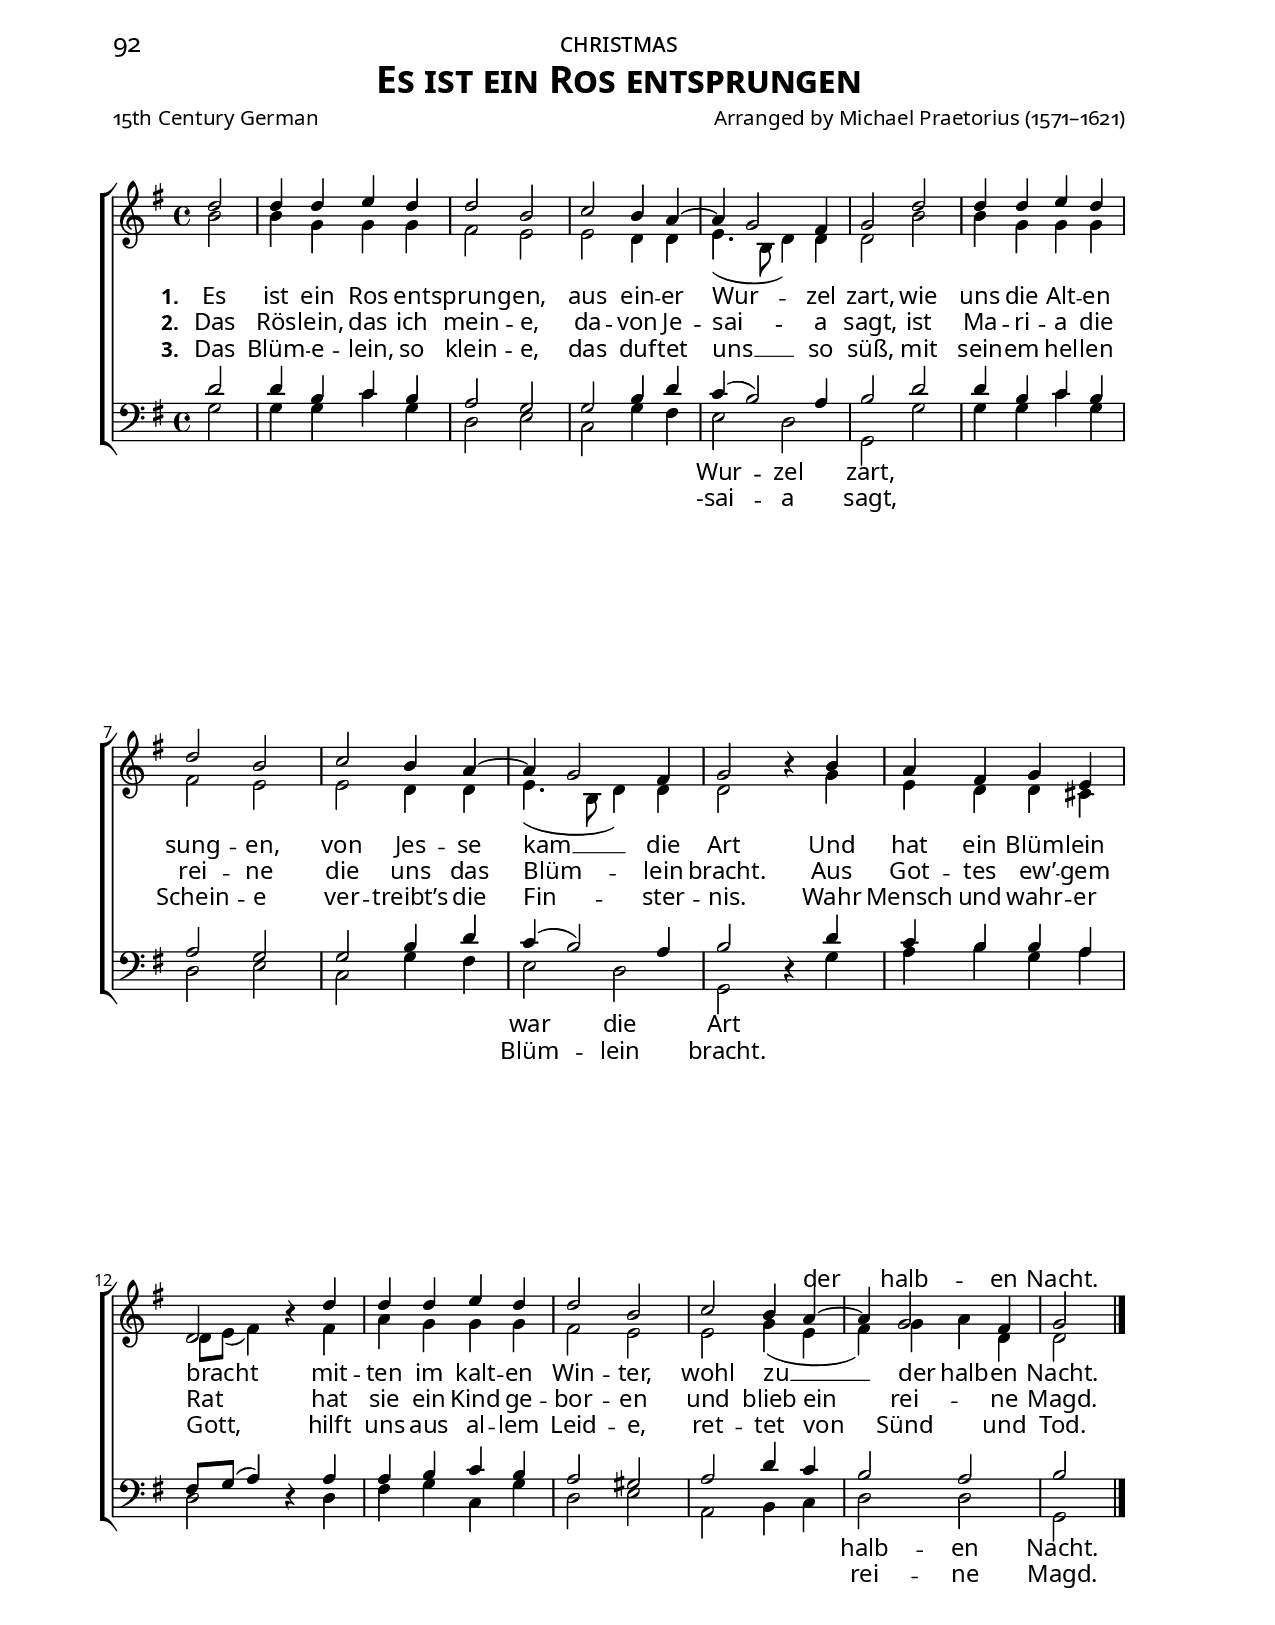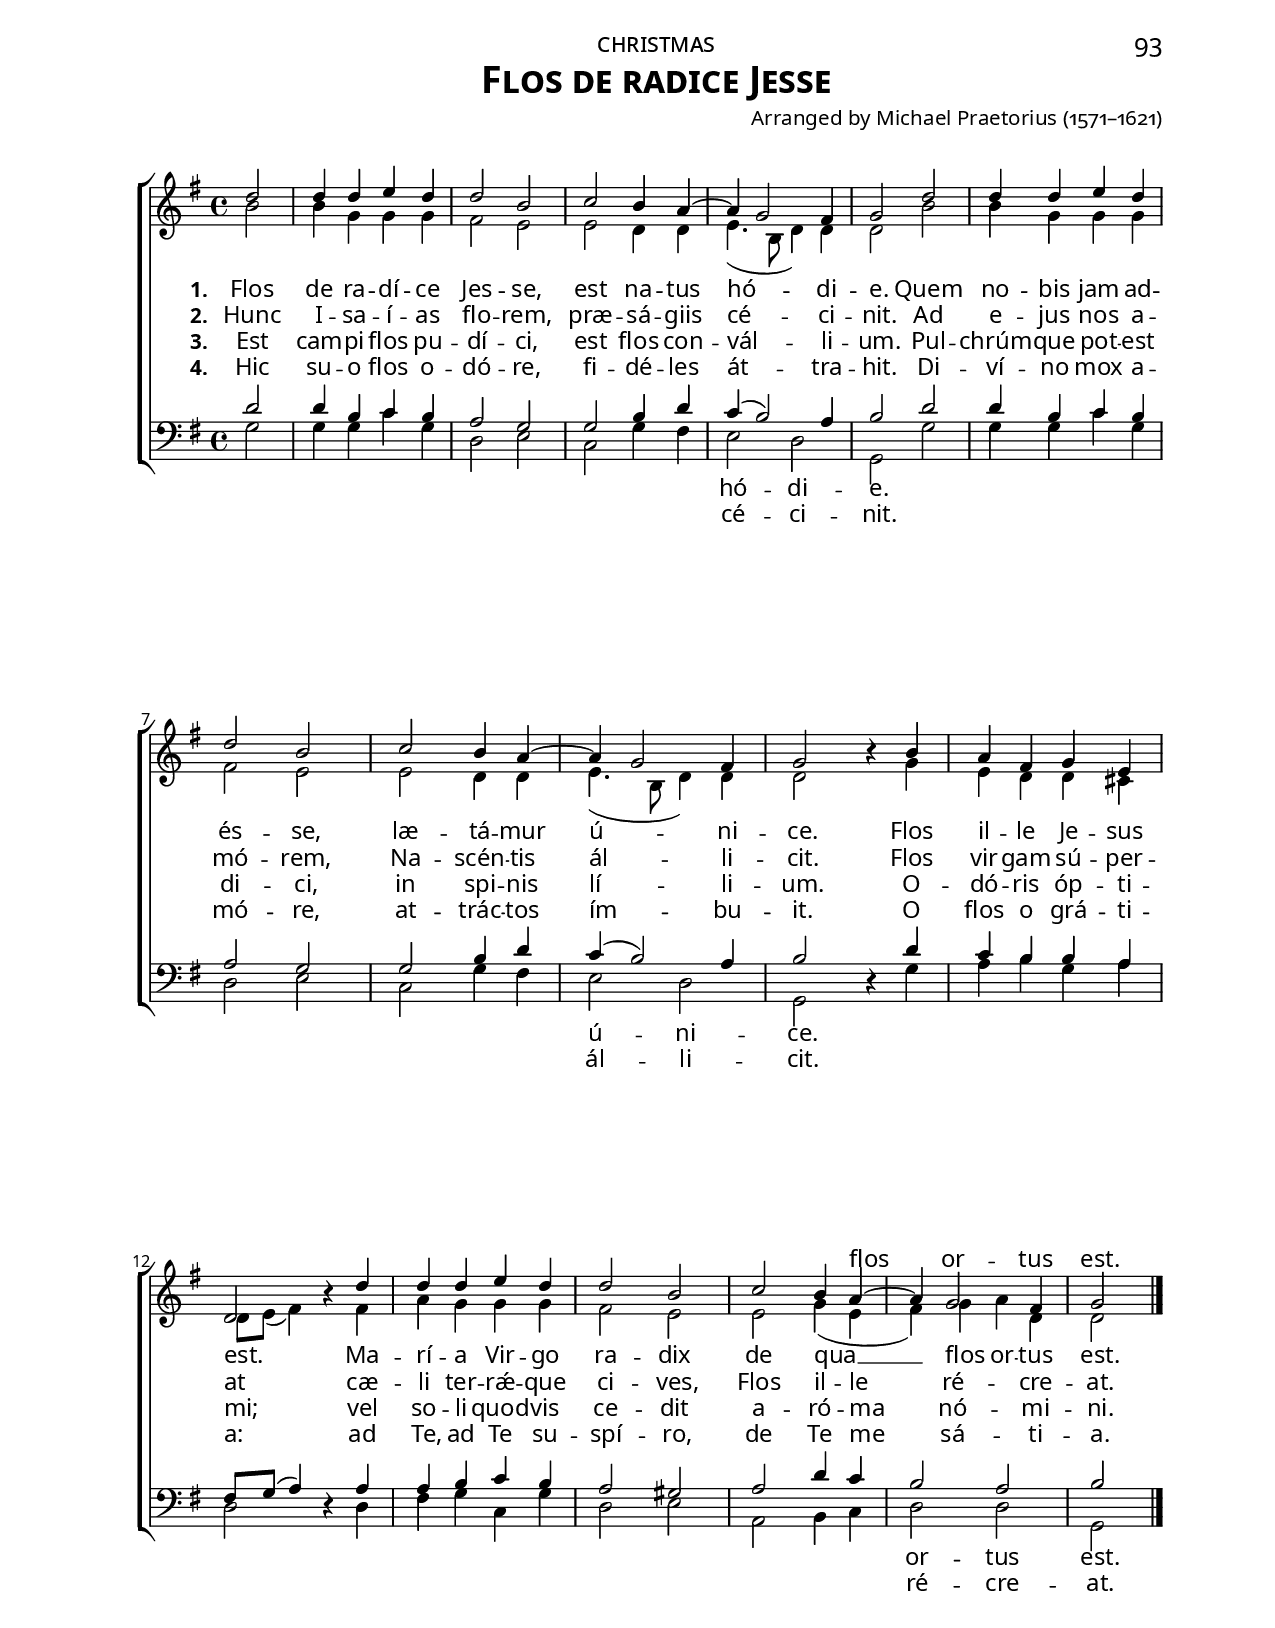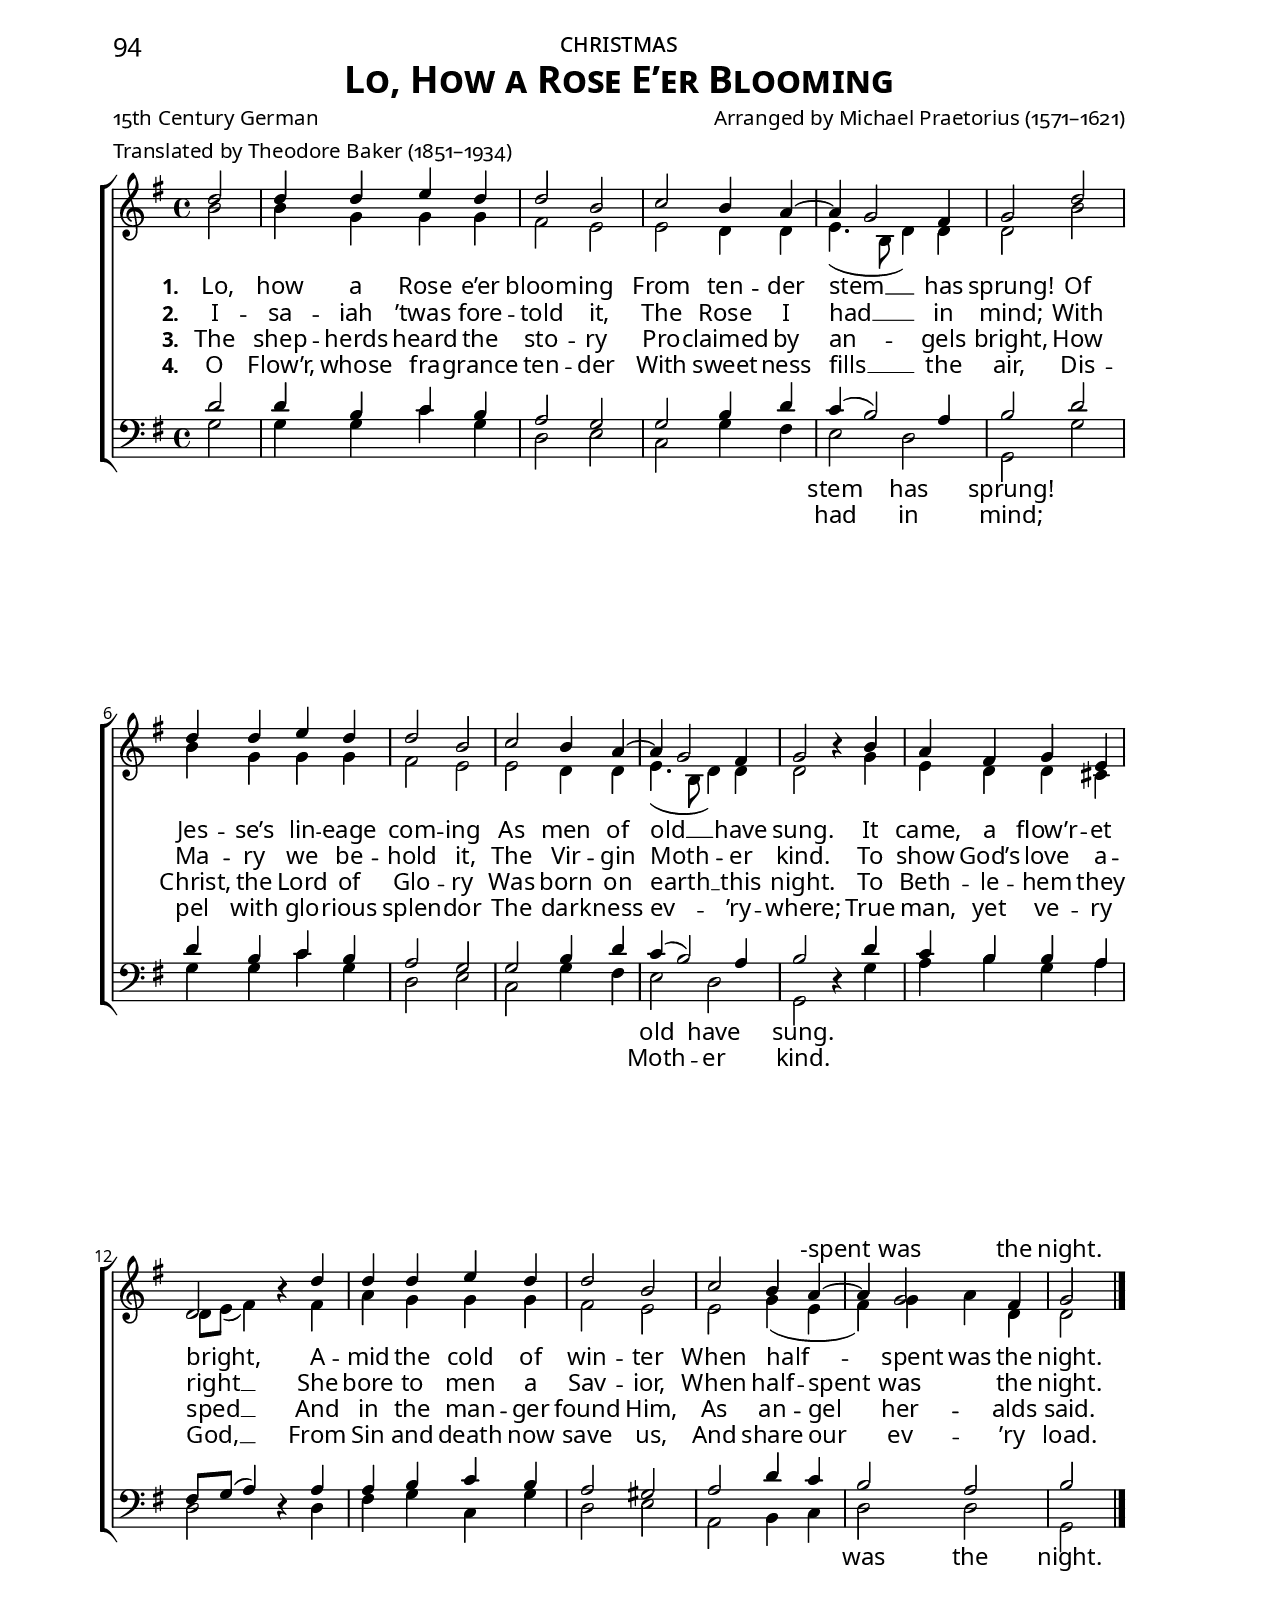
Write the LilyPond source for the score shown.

\version "2.24.0"
\include "util.ly"
\header {
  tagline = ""%\markup { "from" \concat{\italic "HymnsAndCarolsOfChristmas.com"}}
}
\paper {
  print-all-headers = ##t
  paper-height = 11\in
  paper-width = 8.5\in
  indent = 0\in
  %system-system-spacing = #'((basic-distance . 10) (padding . 0))
  system-system-spacing =
    #'((basic-distance . 0)
       (minimum-distance . 0)
       (padding . -12)
       (stretchability . 100))
  %markup-system-spacing =
  %  #'((basic-distance . 0)
  %     (minimum-distance . 0)
  %     (padding . -5)
  %     (stretchability . 100))
  score-markup-spacing =
    #'((basic-distance . 0)
       (minimum-distance . 0)
       (padding . -2)
       (stretchability . 100))
%{IF_LESSER
  markup-system-spacing.stretchability = 50
  top-markup-spacing.stretchability = 30
  last-bottom-spacing.stretchability = 60
%}%END_IF_LESSER
  ragged-last-bottom = ##f
  ragged-bottom = ##f
  two-sided = ##t
  inner-margin = 1\in
  outer-margin = 0.75\in
  top-margin = 0.26\in
  bottom-margin = 0.25\in
  first-page-number = #092
  print-first-page-number = ##t
  headerLine = \markup{\override #'(font-name . "Garamond Premier Pro") \smallCapsOldStyle"christmas"}
  oddHeaderMarkup = \markup\fill-line{
     \override #'(font-name . "Garamond Premier Pro")\abs-fontsize #12.5
     \combine 
        \fill-line{"" \if \should-print-page-number
        \oldStylePageNum""
        }
        \fill-line{\headerLine}
  }
  evenHeaderMarkup = \markup {
     \override #'(font-name . "Garamond Premier Pro")\abs-fontsize #12.5
     \combine
        \if \should-print-page-number
        \oldStylePageNum""
        \fill-line{\headerLine}
  }
}
#(set-global-staff-size 18) \paper{ #(define fonts (make-pango-font-tree "Garamond Premier Pro" "Garamond Premier Pro" "Garamond Premier Pro" (/ 18 20))) }
global = {
  \key g \major
  \time 4/4
  \override DynamicLineSpanner.staff-padding = #0.0
  \override DynamicLineSpanner.Y-extent = #'(-1 . 1)
  \autoBeamOff
}

sopMusic = \relative c'' {
  \partial 2
  \repeat unfold 2 {
    d2 |
    d4 d e d |
    d2 b |
    c b4 a~ |
    a g2 fis4 |
    g2
  }
  b4\rest b4 |
  a fis g e |
  d2 b'4\rest d4 |
  d d e d |
  d2 b |
  c b4\! a~ |
  a g2 fis4 |
  g2 \bar "|."
}
sopWords = \lyricmode {
  \repeat unfold 41 { \skip 1 }
  der halb -- en Nacht.
}

altoMusic = \relative c'' {
  \repeat unfold 2 {
    b2 |
    b4 g g g |
    fis2 e |
    e d4 d |
    e4.( b8 d4) d4 |
    d2
  }
  s4 g |
  e d d cis |
  d8[ e]( fis4) s fis |
  a g g g |
  fis2 e |
  e g4( e |
  fis4) g a d, |
  d2 \bar "|."
}
altoWords = \lyricmode {
  \dropLyricsV
  \set stanza = "1. "
  Es ist ein Ros ent -- sprung -- en,
  aus ein -- er Wur -- zel zart,
  wie uns die Alt -- en sung -- en,
  von Jes -- se kam __ die Art
  \set associatedVoice = "tenors"
  Und hat ein Blüm -- lein bracht
  \unset associatedVoice
  mit -- ten im kalt -- en Win -- ter,
  wohl zu __ der halb -- en Nacht.
}
altoWordsII = \lyricmode {
  \dropLyricsV
  \set stanza = "2. "
  Das Rös -- lein, das ich mein -- e,
  da -- von Je -- sai -- a sagt,
  ist Ma -- ri -- a die rei -- ne
  die uns das Blüm -- lein bracht.
  \set associatedVoice = "tenors"
  Aus Got -- tes ew’ -- gem Rat
  \set associatedVoice = "sopranos"
  hat sie ein Kind ge -- bor -- en
  und blieb ein rei -- ne Magd.
}
altoWordsIII = \lyricmode {
  \dropLyricsV
  \set stanza = "3. "
  Das Blüm -- e -- lein, so klein -- e,
  das duf -- tet uns __ so süß,
  mit sein -- em hel -- len Schein -- e
  ver -- treibt’s die Fin -- ster -- nis.
  \set associatedVoice = "tenors"
  Wahr Mensch und wahr -- er Gott,
  \set associatedVoice = "sopranos"
  hilft uns aus al -- lem Leid -- e,
  ret -- tet von Sünd und Tod.
}
altoWordsIV = \lyricmode {
}
altoWordsV = \lyricmode {
}
altoWordsVI = \lyricmode {
}
tenorMusic = \relative c' {
  \repeat unfold 2 {
    d2 |
    d4 b c b |
    a2 g |
    g b4 d |
    c( b2) a4 |
    b2
  }
  s4 d |
  c b b a |
  fis8[ g]( a4) s4 a4 |

  a b c b |
  a2 gis |
  a d4 c |
  b2 a |
  b \bar "|."
}
tenorWords = \lyricmode {

}

bassMusic = \relative c {
  \repeat unfold 2 {
    g'2 |
    g4 g c g |
    d2 e |
    c g'4 fis |
    e2 d |
    g,
  }
  d'4\rest g |
  a b g a |
  d,2 d4\rest d |
  fis g c, g' |
  d2 e |
  a, b4 c |
  d2 d |
  g, \bar "|."
}
bassWords = \lyricmode {
  \repeat unfold 10 { \skip 1 }
  Wur -- zel zart,
  \repeat unfold 10 { \skip 1 }
  war die Art
  \repeat unfold 16 { \skip 1 }
  halb -- en Nacht.
}
bassWordsII = \lyricmode {
  \repeat unfold 10 { \skip 1 }
  -sai -- a sagt,
  \repeat unfold 10 { \skip 1 }
  Blüm -- lein bracht.
  \repeat unfold 16 { \skip 1 }
  rei -- ne Magd.
}
bassWordsIII = \lyricmode {
  \repeat unfold 10 { \skip 1 }
  uns so süß,
  \repeat unfold 10 { \skip 1 }
  Fin -- ster -- nis.
  \repeat unfold 16 { \skip 1 }
  Sünd und Tod.
}

pianoRH = \relative c' {
  
}
pianoLH = \relative c' {
  
}

\score {
  <<
   \new ChoirStaff <<
%    \new Lyrics = sopranos \with { \override VerticalAxisGroup.nonstaff-relatedstaff-spacing = #'((basic-distance . 1)) }
    \new Staff = women <<
      \new Voice = "sopranos" { \voiceOne << \global \sopMusic >> }
      \new Voice = "altos" { \voiceTwo << \global \altoMusic >> }
    >>
    \new Lyrics \with { alignAboveContext = "women" \override VerticalAxisGroup.nonstaff-relatedstaff-spacing = #'((basic-distance . 1))} \lyricsto "sopranos" \sopWords
   \new Staff = men <<
      \clef bass
      \new Voice = "tenors" { \voiceOne << \global \tenorMusic >> }
      \new Voice = "basses" { \voiceTwo << \global \bassMusic >> }
    >>
    \new Lyrics = "altosVI"  \with { alignBelowContext = "women" } \lyricsto "altos" \altoWordsVI
    \new Lyrics = "altosV"  \with { alignBelowContext = "women" } \lyricsto "altos" \altoWordsV
    \new Lyrics = "altosIV"  \with { alignBelowContext = "women" } \lyricsto "altos" \altoWordsIV
    \new Lyrics = "altosIII"  \with { alignBelowContext = "women" } \lyricsto "altos" \altoWordsIII
    \new Lyrics = "altosII"  \with { alignBelowContext = "women" } \lyricsto "altos" \altoWordsII
    \new Lyrics = "altos"  \with { alignBelowContext = "women" \override VerticalAxisGroup.nonstaff-relatedstaff-spacing = #'((basic-distance . 1)) } \lyricsto "altos" \altoWords
    \new Lyrics \with { alignAboveContext = "men" \override VerticalAxisGroup.nonstaff-relatedstaff-spacing = #'((padding . 0.2)) } \lyricsto "tenors" \tenorWords
%{IF_LESSER
    \new Lyrics \with { alignBelowContext = "men" \override VerticalAxisGroup.nonstaff-relatedstaff-spacing = #'((basic-distance . 1)(padding . 0.2)) } \lyricsto "basses" \bassWordsIII
%}%END_IF_LESSER
    \new Lyrics \with { alignBelowContext = "men" \override VerticalAxisGroup.nonstaff-relatedstaff-spacing = #'((basic-distance . 1)(padding . 0.2)) } \lyricsto "basses" \bassWordsII
    \new Lyrics \with { alignBelowContext = "men" \override VerticalAxisGroup.nonstaff-relatedstaff-spacing = #'((basic-distance . 1)(padding . 0.2)) } \lyricsto "basses" \bassWords
  >>
%    \new PianoStaff << \new Staff { \new Voice { \pianoRH } } \new Staff { \clef "bass" \pianoLH } >>
  >>
  \layout {
  \context {
    \Lyrics
    \override LyricText.font-size = #1.3
  }
    %#(layout-set-staff-size 15)
    %#(define fonts (make-pango-font-tree "Garamond Premier Pro" "Garamond Premier Pro" "Garamond Premier Pro" (/ 15 20)))
    \context {
      \Score
      %\override SpacingSpanner.base-shortest-duration = #(ly:make-moment 1/8)
      %\override SpacingSpanner.common-shortest-duration = #(ly:make-moment 1/4)
    }
    \context {
      % Remove all empty staves
      % \Staff \RemoveEmptyStaves \override VerticalAxisGroup.remove-first = ##t
    }
    \context {
      \Lyrics
      \override LyricText.X-offset = #center-on-word
    }
  }
  \header {
    title = \markup{\override #'(font-name . "Garamond Premier Pro Semibold"){ \abs-fontsize #18 \smallCapsOldStyle"Es ist ein Ros entsprungen"}}
    poet = \markup\oldStyleNum"15th Century German"
    composer = \markup\oldStyleNum"Arranged by Michael Praetorius (1571–1621)"
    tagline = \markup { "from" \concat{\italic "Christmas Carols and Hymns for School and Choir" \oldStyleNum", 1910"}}
  }
}








%IF_NOT_LESSER

sopWords = \lyricmode {
  \repeat unfold 41 { \skip 1 }
  flos or -- tus est.
}

altoWords = \lyricmode {
  \dropLyricsV
  \set stanza = "1. "
  Flos de ra -- dí -- ce Jes -- se, est na -- tus hó -- di -- e.
  Quem no -- bis jam ad -- és -- se, læ -- tá -- mur ú -- ni -- ce.
  \set associatedVoice = "tenors"
  Flos il -- le Je -- sus est.
  \unset associatedVoice
  Ma -- rí -- a Vir -- go ra -- dix de qua __ flos or -- tus est.
}
altoWordsII = \lyricmode {
  \dropLyricsV
  \set stanza = "2. "
  Hunc I -- sa -- í -- as flo -- rem, præ -- sá -- giis cé -- ci -- nit.
  Ad e -- jus nos a -- mó -- rem, Na -- scén -- tis ál -- li -- cit.
  \set associatedVoice = "tenors"
  Flos vir -- gam sú -- per -- at
  \set associatedVoice = "sopranos"
  cæ -- li ter -- rǽ -- que ci -- ves, Flos il -- le ré -- cre -- at.
}
altoWordsIII = \lyricmode {
  \dropLyricsV
  \set stanza = "3. "
  Est cam -- pi flos pu -- dí -- ci, est flos con -- vál -- li -- um.
  Pul -- chrúm -- que pot -- est di -- ci, in spi -- nis lí -- li -- um.
  \set associatedVoice = "tenors"
  O -- dó -- ris óp -- ti -- mi;
  \set associatedVoice = "sopranos"
  vel so -- li quod -- vis ce -- dit a -- ró -- ma nó -- mi -- ni.
}
altoWordsIV = \lyricmode {
  \dropLyricsV
  \set stanza = "4. "
  Hic su -- o flos o -- dó -- re, fi -- dé -- les át -- tra -- hit. 
  Di -- ví -- no mox a -- mó -- re, at -- trác -- tos ím -- bu -- it.
  \set associatedVoice = "tenors"
  O flos o grá -- ti -- a:
  \set associatedVoice = "sopranos"
  ad Te, ad Te su -- spí -- ro, de Te me sá -- ti -- a.
}
altoWordsV = \lyricmode {
}
altoWordsVI = \lyricmode {
}

bassWords = \lyricmode {
  \repeat unfold 10 { \skip 1 }
  hó -- di -- e.
  \repeat unfold 10 { \skip 1 }
  ú -- ni -- ce.
  \repeat unfold 16 { \skip 1 }
  or -- tus est.
}
bassWordsII = \lyricmode {
  \repeat unfold 10 { \skip 1 }
  cé -- ci -- nit.
  \repeat unfold 10 { \skip 1 }
  ál -- li -- cit.
  \repeat unfold 16 { \skip 1 }
  ré -- cre -- at.
}

pianoRH = \relative c' {
  
}
pianoLH = \relative c' {
  
}

\score {
  <<
   \new ChoirStaff <<
%    \new Lyrics = sopranos \with { \override VerticalAxisGroup.nonstaff-relatedstaff-spacing = #'((basic-distance . 1)) }
    \new Staff = women <<
      \new Voice = "sopranos" { \voiceOne << \global \sopMusic >> }
      \new Voice = "altos" { \voiceTwo << \global \altoMusic >> }
    >>
    \new Lyrics \with { alignAboveContext = "women" \override VerticalAxisGroup.nonstaff-relatedstaff-spacing = #'((basic-distance . 1))} \lyricsto "sopranos" \sopWords
   \new Staff = men <<
      \clef bass
      \new Voice = "tenors" { \voiceOne << \global \tenorMusic >> }
      \new Voice = "basses" { \voiceTwo << \global \bassMusic >> }
    >>
    \new Lyrics = "altosVI"  \with { alignBelowContext = "women" } \lyricsto "altos" \altoWordsVI
    \new Lyrics = "altosV"  \with { alignBelowContext = "women" } \lyricsto "altos" \altoWordsV
    \new Lyrics = "altosIV"  \with { alignBelowContext = "women" } \lyricsto "altos" \altoWordsIV
    \new Lyrics = "altosIII"  \with { alignBelowContext = "women" } \lyricsto "altos" \altoWordsIII
    \new Lyrics = "altosII"  \with { alignBelowContext = "women" } \lyricsto "altos" \altoWordsII
    \new Lyrics = "altos"  \with { alignBelowContext = "women" \override VerticalAxisGroup.nonstaff-relatedstaff-spacing = #'((basic-distance . 1)) } \lyricsto "altos" \altoWords
    \new Lyrics \with { alignAboveContext = "men" \override VerticalAxisGroup.nonstaff-relatedstaff-spacing = #'((basic-distance . 1)(padding . 0.2)) } \lyricsto "tenors" \tenorWords
    \new Lyrics \with { alignBelowContext = "men" \override VerticalAxisGroup.nonstaff-relatedstaff-spacing = #'((basic-distance . 1)(padding . 0.2)) } \lyricsto "basses" \bassWordsII
    \new Lyrics \with { alignBelowContext = "men" \override VerticalAxisGroup.nonstaff-relatedstaff-spacing = #'((basic-distance . 1)(padding . 0.2)) } \lyricsto "basses" \bassWords
  >>
%    \new PianoStaff << \new Staff { \new Voice { \pianoRH } } \new Staff { \clef "bass" \pianoLH } >>
  >>
  \layout {
  \context {
    \Lyrics
    \override LyricText.font-size = #1.3
  }
    #(define fonts (make-pango-font-tree "Garamond Premier Pro" "Garamond Premier Pro" "Garamond Premier Pro" (/ 18 20)))
    \context {
      \Score
      \override SpacingSpanner.base-shortest-duration = #(ly:make-moment 1/2)
      \override SpacingSpanner.common-shortest-duration = #(ly:make-moment 1/2)
    }
    \context {
      % Remove all empty staves
      % \Staff \RemoveEmptyStaves \override VerticalAxisGroup.remove-first = ##t
    }
%6.14g    \context { \Lyrics \override LyricText.font-size = #0.6 }
%6x9 \context {\Lyrics\override LyricText.font-size = #1.2 }
    \context {
      \Lyrics
      \override LyricText.X-offset = #center-on-word
    }
  }
  \header {
    title = \markup{\override #'(font-name . "Garamond Premier Pro Semibold"){ \abs-fontsize #18 \smallCapsOldStyle"Flos de radice Jesse"}}
    composer = \markup\oldStyleNum"Arranged by Michael Praetorius (1571–1621)"
    %tagline = \markup { "from" \italic {HymnsAndCarolsOfChristmas.com}}
  }
}
%END_IF_NOT_LESSER







sopWords = \lyricmode {
  \repeat unfold 41 { \skip 1 }
  -spent was the night.
}



altoWords = \lyricmode {
  \dropLyricsV
  \set stanza = "1. "
  Lo, how a Rose e’er bloom -- ing
  From ten -- der stem __ has sprung!
  Of Jes -- se’s lin -- eage com -- ing
  As men of old __ have sung.
  \set associatedVoice = "tenors"
  It came, a flow’r -- et bright,
  \unset associatedVoice
  A -- mid the cold of win -- ter
  When half -- spent was the night.
}
altoWordsII = {
  \dropLyricsV
  \set stanza = \markup{"2. "}
  \lyricmode {
    I -- sa -- iah ’twas fore -- told it,
    The Rose I had __ in mind;
    With Ma -- ry we be -- hold it,
    The Vir -- gin Moth -- er kind.
    \set associatedVoice = "tenors"
    To show God’s love a -- right __
    \set associatedVoice = "sopranos"
    She bore to men a Sav -- ior,
    When half -- spent was the night.
  }
}
altoWordsIII = \lyricmode {
  \dropLyricsV
  \set stanza = "3. "
  The shep -- herds heard the sto -- ry
  Pro -- claimed by an -- gels bright,
  How Christ, the Lord of Glo -- ry
  Was born on earth __ this night.
  \set associatedVoice = "tenors"
  To Beth -- le -- hem they sped __
  \set associatedVoice = "sopranos"
  And in the man -- ger found Him,
  As an -- gel her -- alds said.
}
altoWordsIV = \lyricmode {
  \dropLyricsV
  \set stanza = "4. "
  O Flow’r, whose fra -- grance ten -- der
  With sweet -- ness fills __ the air,
  Dis -- pel with glo -- rious splen -- dor
  The dark -- ness ev -- ’ry -- where;
  \set associatedVoice = "tenors"
  True man, yet ve -- ry God, __
  \set associatedVoice = "sopranos"
  From Sin and death now save us,
  And share our ev -- ’ry load.
}
altoWordsV = \lyricmode {
}
altoWordsVI = \lyricmode {
}

bassWords = \lyricmode {
  \repeat unfold 10 { \skip 1 }
  stem has sprung!
  \repeat unfold 10 { \skip 1 }
  old have sung.
  \repeat unfold 16 { \skip 1 }
  was the night.
}
bassWordsII = \lyricmode {
  \repeat unfold 10 { \skip 1 }
  had in mind;
  \repeat unfold 10 { \skip 1 }
  Moth -- er kind.
%{IF_LESSER
  \repeat unfold 16 { \skip 1 }
  was the night.
%}%END_IF_LESSER
}
bassWordsIII = \lyricmode {
  \repeat unfold 10 { \skip 1 }
  fills the air,
  \repeat unfold 10 { \skip 1 }
  ev -- ’ry -- where;
  \repeat unfold 16 { \skip 1 }
  ev -- ’ry load.
}

pianoRH = \relative c' {
  
}
pianoLH = \relative c' {
  
}

\score {
  <<
   \new ChoirStaff <<
%    \new Lyrics = sopranos \with { \override VerticalAxisGroup.nonstaff-relatedstaff-spacing = #'((basic-distance . 1)) }
    \new Staff = women <<
      \new Voice = "sopranos" { \voiceOne << \global \sopMusic >> }
      \new Voice = "altos" { \voiceTwo << \global \altoMusic >> }
    >>
    \new Lyrics \with { alignAboveContext = "women" \override VerticalAxisGroup.nonstaff-relatedstaff-spacing = #'((basic-distance . 1))} \lyricsto "sopranos" \sopWords
   \new Staff = men <<
      \clef bass
      \new Voice = "tenors" { \voiceOne << \global \tenorMusic >> }
      \new Voice = "basses" { \voiceTwo << \global \bassMusic >> }
    >>
    \new Lyrics = "altosVI"  \with { alignBelowContext = "women" } \lyricsto "altos" \altoWordsVI
    \new Lyrics = "altosV"  \with { alignBelowContext = "women" } \lyricsto "altos" \altoWordsV
    \new Lyrics = "altosIV"  \with { alignBelowContext = "women" } \lyricsto "altos" \altoWordsIV
    \new Lyrics = "altosIII"  \with { alignBelowContext = "women" } \lyricsto "altos" \altoWordsIII
    \new Lyrics = "altosII"  \with { alignBelowContext = "women" } \lyricsto "altos" \altoWordsII
    \new Lyrics = "altos"  \with { alignBelowContext = "women" \override VerticalAxisGroup.nonstaff-relatedstaff-spacing = #'((basic-distance . 1)) } \lyricsto "altos" \altoWords
    \new Lyrics \with { alignAboveContext = "men" \override VerticalAxisGroup.nonstaff-relatedstaff-spacing = #'((basic-distance . 1)(padding . 0.2)) } \lyricsto "tenors" \tenorWords
%{IF_LESSER
    \new Lyrics \with { alignBelowContext = "men" \override VerticalAxisGroup.nonstaff-relatedstaff-spacing = #'((basic-distance . 1)(padding . 0.2)) } \lyricsto "basses" \bassWordsIII
%}%END_IF_LESSER
    \new Lyrics \with { alignBelowContext = "men" \override VerticalAxisGroup.nonstaff-relatedstaff-spacing = #'((basic-distance . 1)(padding . 0.2)) } \lyricsto "basses" \bassWordsII
    \new Lyrics \with { alignBelowContext = "men" \override VerticalAxisGroup.nonstaff-relatedstaff-spacing = #'((basic-distance . 1)(padding . 0.2)) } \lyricsto "basses" \bassWords
  >>
%    \new PianoStaff << \new Staff { \new Voice { \pianoRH } } \new Staff { \clef "bass" \pianoLH } >>
  >>
  \layout {
  \context {
    \Lyrics
    \override LyricText.font-size = #1.3
  }
    %#(layout-set-staff-size 15)
    %#(define fonts (make-pango-font-tree "Garamond Premier Pro" "Garamond Premier Pro" "Garamond Premier Pro" (/ 15 20)))
    \context {
      \Score
      %\override SpacingSpanner.base-shortest-duration = #(ly:make-moment 1/8)
      %\override SpacingSpanner.common-shortest-duration = #(ly:make-moment 1/4)
    }
    \context {
      % Remove all empty staves
      % \Staff \RemoveEmptyStaves \override VerticalAxisGroup.remove-first = ##t
    }
    \context {
      \Lyrics
      \override LyricText.X-offset = #center-on-word
    }
  }
  \header {
    title = \markup{\override #'(font-name . "Garamond Premier Pro Semibold"){ \abs-fontsize #18 \smallCapsOldStyle"Lo, How a Rose E’er Blooming"}}
    poet = \markup\oldStyleNum"15th Century German"
    meter = \markup\oldStyleNum"Translated by Theodore Baker (1851–1934)"
    composer = \markup\oldStyleNum"Arranged by Michael Praetorius (1571–1621)"
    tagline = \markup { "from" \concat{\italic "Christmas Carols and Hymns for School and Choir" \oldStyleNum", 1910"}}
  }
}

